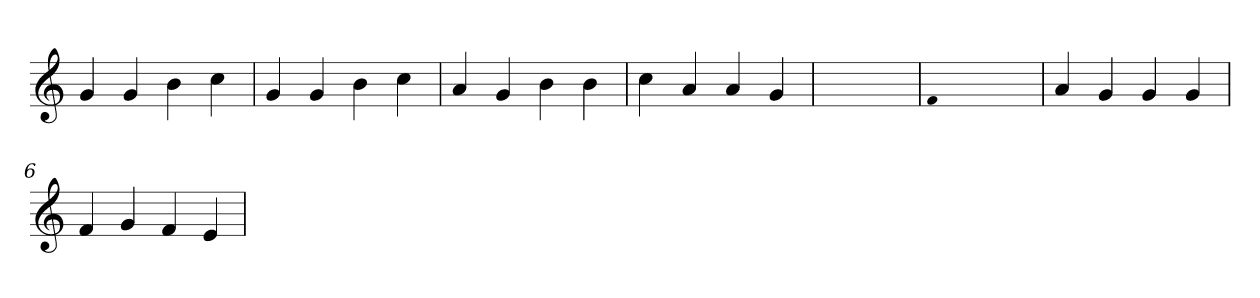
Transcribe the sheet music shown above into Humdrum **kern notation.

**kern
*part1
*staff1
*clefG2
=1
4g
4g
4b
4cc
=2
4g
4g
4b
4cc
=3
4a
4g
4b
4b
=4
4cc
4a
4a
4g
=5
1ryy
=5
qqf
1ryy
=5
4a
4g
4g
4g
=6
4f
4g
4f
4e
=
*-
